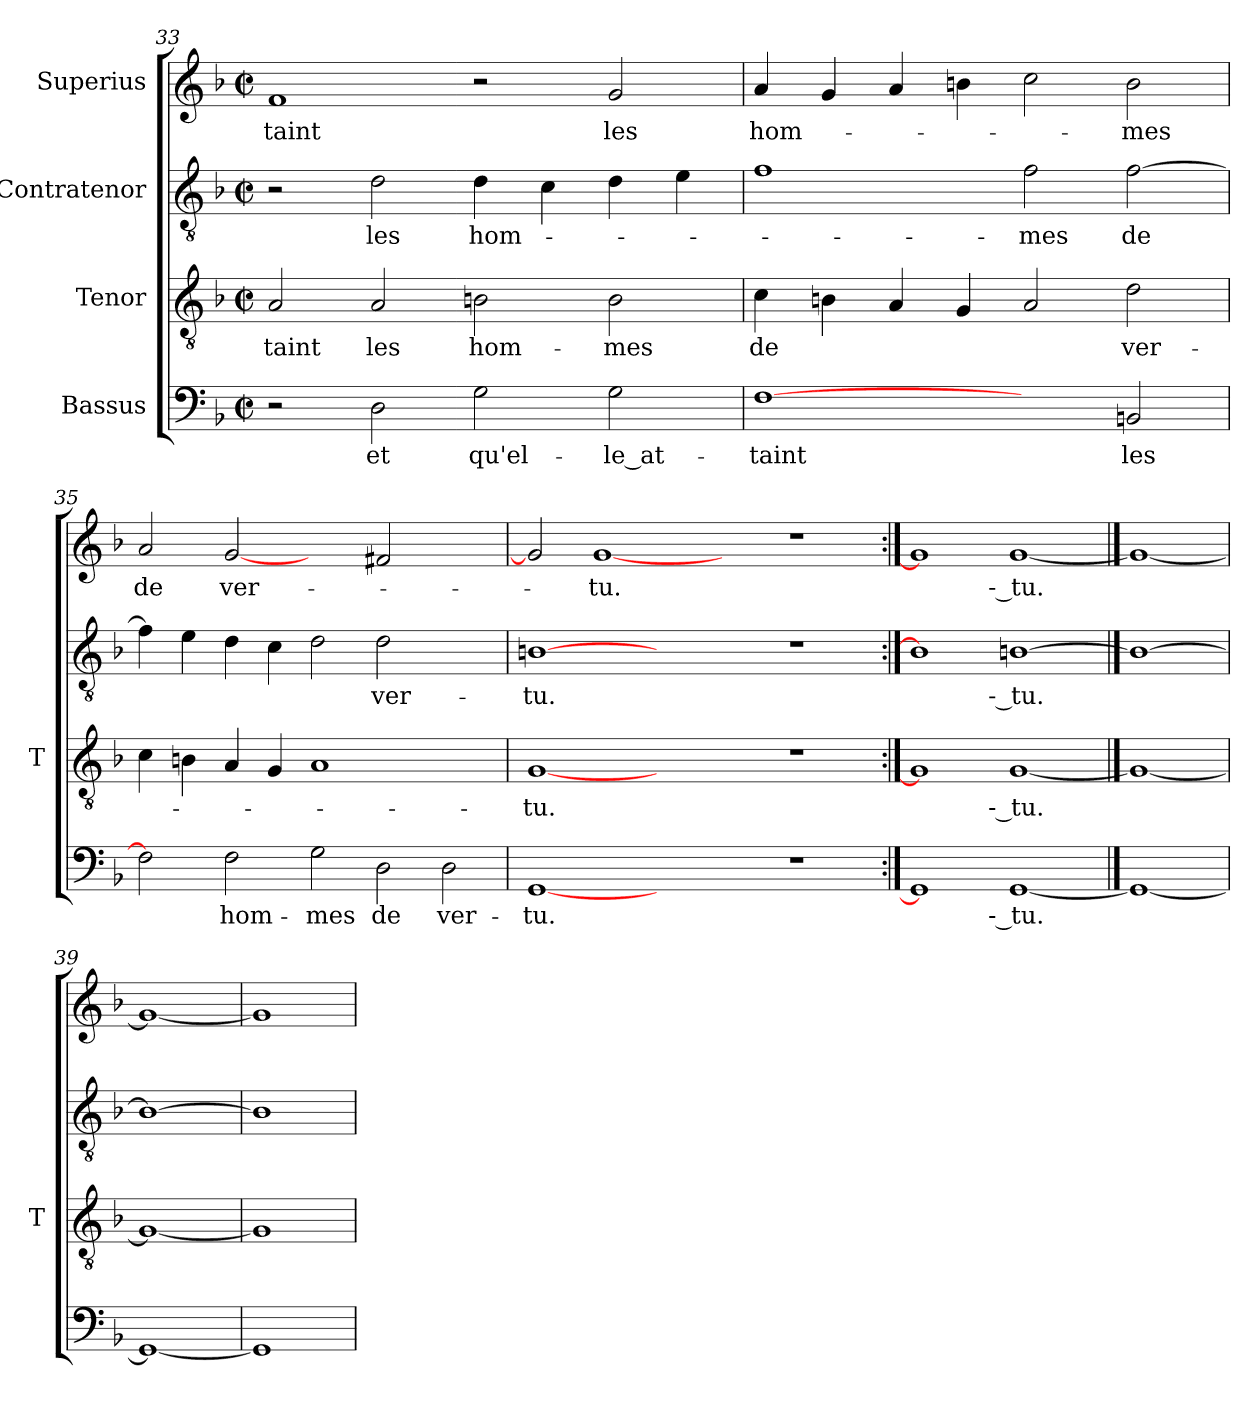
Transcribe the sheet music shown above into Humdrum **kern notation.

**kern	**text	**kern	**text	**kern	**text	**kern	**text
*part4	*part4	*part3	*part3	*part2	*part2	*part1	*part1
*staff4	*staff4	*staff3	*staff3	*staff2	*staff2	*staff1	*staff1
*I"Bassus	*	*I"Tenor	*	*I"Contratenor	*	*I"Superius	*
*	*	*I'T	*	*	*	*	*
*clefF4	*	*clefGv2	*	*clefGv2	*	*clefG2	*
*k[b-]	*	*k[b-]	*	*k[b-]	*	*k[b-]	*
*F:	*	*F:	*	*F:	*	*F:	*
*M2/2	*	*M2/2	*	*M2/2	*	*M2/2	*
*met(c|)	*	*met(c|)	*	*met(c|)	*	*met(c|)	*
=33	=33	=33	=33	=33	=33	=33	=33
2r	.	2A	-taint	2r	.	1f	-taint
2D	-et	2A	-les	2d	-les	.	.
2G	qu'el-	2Bn	hom-	4d	hom-	2r	.
.	.	.	.	4c	.	.	.
2G	le_at-	2B	-mes	4d	.	2g	-les
.	.	.	.	4e	.	.	.
=34	=34	=34	=34	=34	=34	=34	=34
[1F	-taint	4c	-de	1f	.	4a	hom-
.	.	4Bn	.	.	.	4g	.
.	.	4A	.	.	.	4a	.
.	.	4G	.	.	.	4b	.
2ryy	.	2A	.	2f	-mes	2cc	.
2BBn	-les	2d	ver-	[2f	-de	2b	-mes
=35	=35	=35	=35	=35	=35	=35	=35
2F]	.	4c	.	4f]	.	2a	-de
.	.	4Bn	.	4e	.	.	.
2F	hom-	4A	.	4d	.	[2g	ver-
.	.	4G	.	4c	.	.	.
2G	-mes	1A	.	2d	.	2ryy	.
2D	-de	.	.	2d	ver-	2f#X	.
2D	ver-	2ryy	.	2ryy	.	2ryy	.
!!LO:LB:g=z
=36	=36	=36	=36	=36	=36	=36	=36
[1GG	-tu.	[1G	-tu.	[1Bn	-tu.	2g]	.
.	.	.	.	.	.	[1g	-tu.
1ryy	.	1ryy	.	1ryy	.	.	.
.	.	.	.	.	.	2ryy	.
1r	.	1r	.	1r	.	1r	.
=37:|!	=37:|!	=37:|!	=37:|!	=37:|!	=37:|!	=37:|!	=37:|!
1GG]	.	1G]	.	1B]	.	1g]	.
[1GG	-- tu.	[1G	-- tu.	[1Bn	-- tu.	[1g	-- tu.
==38	==38	==38	==38	==38	==38	==38	==38
1GG_	.	1G_	.	1B_	.	1g_	.
=39	=39	=39	=39	=39	=39	=39	=39
1GG_	.	1G_	.	1B_	.	1g_	.
=40	=40	=40	=40	=40	=40	=40	=40
1GG]	.	1G]	.	1B]	.	1g]	.
=	=	=	=	=	=	=	=
*-	*-	*-	*-	*-	*-	*-	*-
